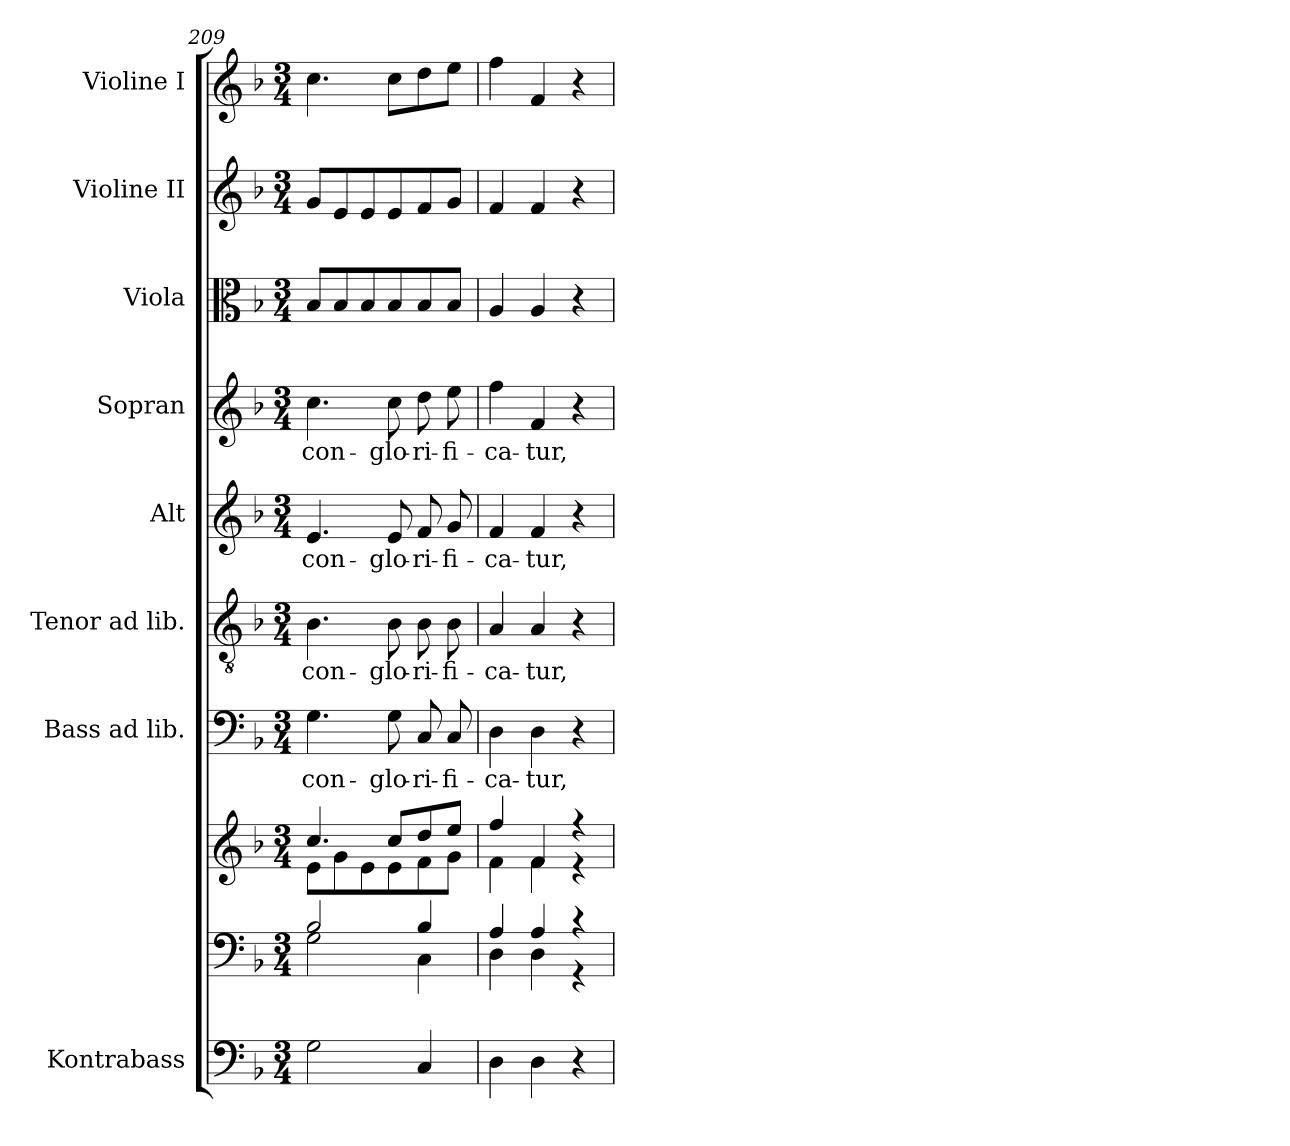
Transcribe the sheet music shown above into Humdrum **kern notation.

**kern	**kern	**kern	**kern	**text	**kern	**text	**kern	**text	**kern	**text	**kern	**kern	**kern
*part9	*part8	*part8	*part7	*part7	*part6	*part6	*part5	*part5	*part4	*part4	*part3	*part2	*part1
*staff10	*staff9	*staff8	*staff7	*staff7	*staff6	*staff6	*staff5	*staff5	*staff4	*staff4	*staff3	*staff2	*staff1
*I"Kontrabass	*	*	*I"Bass ad lib.	*	*I"Tenor ad lib.	*	*I"Alt	*	*I"Sopran	*	*I"Viola	*I"Violine II	*I"Violine I
*I'Kb.	*	*	*I'B.	*	*I'T.	*	*I'A.	*	*I'S.	*	*I'Vla.	*I'Vl. II	*I'Vl. I
*clefF4	*clefF4	*clefG2	*clefF4	*	*clefGv2	*	*clefG2	*	*clefG2	*	*clefC3	*clefG2	*clefG2
*ITrd7c12	*	*	*	*	*	*	*	*	*	*	*	*	*
*k[b-]	*k[b-]	*k[b-]	*k[b-]	*	*k[b-]	*	*k[b-]	*	*k[b-]	*	*k[b-]	*k[b-]	*k[b-]
*F:	*F:	*F:	*F:	*	*F:	*	*F:	*	*F:	*	*F:	*F:	*F:
*M3/4	*M3/4	*M3/4	*M3/4	*	*M3/4	*	*M3/4	*	*M3/4	*	*M3/4	*M3/4	*M3/4
=209	=209	=209	=209	=209	=209	=209	=209	=209	=209	=209	=209	=209	=209
*	*^	*^	*	*	*	*	*	*	*	*	*	*	*
!	!	!	!	!	!	!LO:LY:b	!	!LO:LY:b	!	!LO:LY:b	!	!LO:LY:b	!	!	!
2GG\	2B-/	2G\	4.cc/	8e\L	4.G\	con-	4.B-\	con-	4.e/	con-	4.cc\	con-	8B-/L	8g/L	4.cc\
.	.	.	.	8g\	.	.	.	.	.	.	.	.	8B-/	8e/	.
.	.	.	.	8e\	.	.	.	.	.	.	.	.	8B-/	8e/	.
!	!	!	!	!	!	!LO:LY:b	!	!LO:LY:b	!	!LO:LY:b	!	!LO:LY:b	!	!	!
.	.	.	8cc/L	8e\	8G\	-glo-	8B-\	-glo-	8e/	-glo-	8cc\	-glo-	8B-/	8e/	8cc\L
!	!	!	!	!	!	!LO:LY:b	!	!LO:LY:b	!	!LO:LY:b	!	!LO:LY:b	!	!	!
4CC/	4B-/	4C\	8dd/	8f\	8C/	-ri-	8B-\	-ri-	8f/	-ri-	8dd\	-ri-	8B-/	8f/	8dd\
!	!	!	!	!	!	!LO:LY:b	!	!LO:LY:b	!	!LO:LY:b	!	!LO:LY:b	!	!	!
.	.	.	8ee/J	8g\J	8C/	-fi-	8B-\	-fi-	8g/	-fi-	8ee\	-fi-	8B-/J	8g/J	8ee\J
=210	=210	=210	=210	=210	=210	=210	=210	=210	=210	=210	=210	=210	=210	=210	=210
!	!	!	!	!	!	!LO:LY:b	!	!LO:LY:b	!	!LO:LY:b	!	!LO:LY:b	!	!	!
4DD\	4A/	4D\	4ff/	4f\	4D\	-ca-	4A/	-ca-	4f/	-ca-	4ff\	-ca-	4A/	4f/	4ff\
!	!	!	!	!	!	!LO:LY:b	!	!LO:LY:b	!	!LO:LY:b	!	!LO:LY:b	!	!	!
4DD\	4A/	4D\	4f/	4f\	4D\	-tur,	4A/	-tur,	4f/	-tur,	4f/	-tur,	4A/	4f/	4f/
4r	4r	4r	4r	4r	4r	.	4r	.	4r	.	4r	.	4r	4r	4r
*	*v	*v	*	*	*	*	*	*	*	*	*	*	*	*	*
*	*	*v	*v	*	*	*	*	*	*	*	*	*	*	*
=	=	=	=	=	=	=	=	=	=	=	=	=	=
*-	*-	*-	*-	*-	*-	*-	*-	*-	*-	*-	*-	*-	*-
